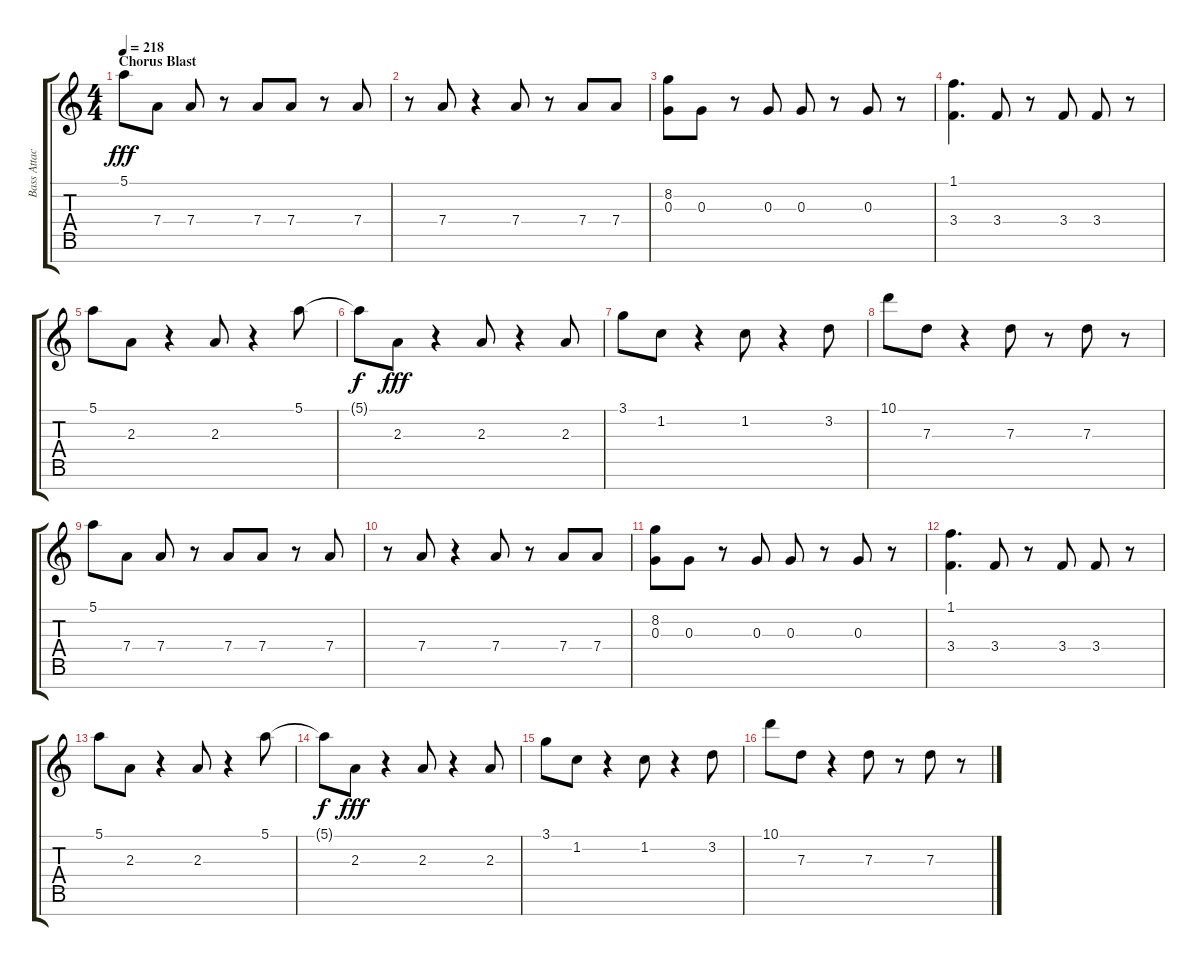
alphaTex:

\track ("Bass Attack" "Bass Attac") {instrument synthbass1}
\staff {score tabs}
\tuning (E4 B3 G3 D3 A2 E2 B1) {hide}
\ts (4 4)
\section ("" "Chorus Blast")
\tempo 218
\clef g2
\ks c
5.1.8{dy fff} 7.4.8 7.4.8 r.8 7.4.8 7.4.8 r.8 7.4.8 |
r.8 7.4.8 r.4 7.4.8 r.8 7.4.8 7.4.8 |
(8.2 0.3).8 0.3.8 r.8 0.3.8 0.3.8 r.8 0.3.8 r.8 |
(1.1 3.4).4{d} 3.4.8 r.8 3.4.8 3.4.8 r.8 |
5.1.8 2.3.8 r.4 2.3.8 r.4 5.1.8 |
5.1{t}.8{dy f} 2.3.8{dy fff} r.4 2.3.8 r.4 2.3.8 |
3.1.8 1.2.8 r.4 1.2.8 r.4 3.2.8 |
10.1.8 7.3.8 r.4 7.3.8 r.8 7.3.8 r.8 |
5.1.8 7.4.8 7.4.8 r.8 7.4.8 7.4.8 r.8 7.4.8 |
r.8 7.4.8 r.4 7.4.8 r.8 7.4.8 7.4.8 |
(8.2 0.3).8 0.3.8 r.8 0.3.8 0.3.8 r.8 0.3.8 r.8 |
(1.1 3.4).4{d} 3.4.8 r.8 3.4.8 3.4.8 r.8 |
5.1.8 2.3.8 r.4 2.3.8 r.4 5.1.8 |
5.1{t}.8{dy f} 2.3.8{dy fff} r.4 2.3.8 r.4 2.3.8 |
3.1.8 1.2.8 r.4 1.2.8 r.4 3.2.8 |
10.1.8 7.3.8 r.4 7.3.8 r.8 7.3.8 r.8
